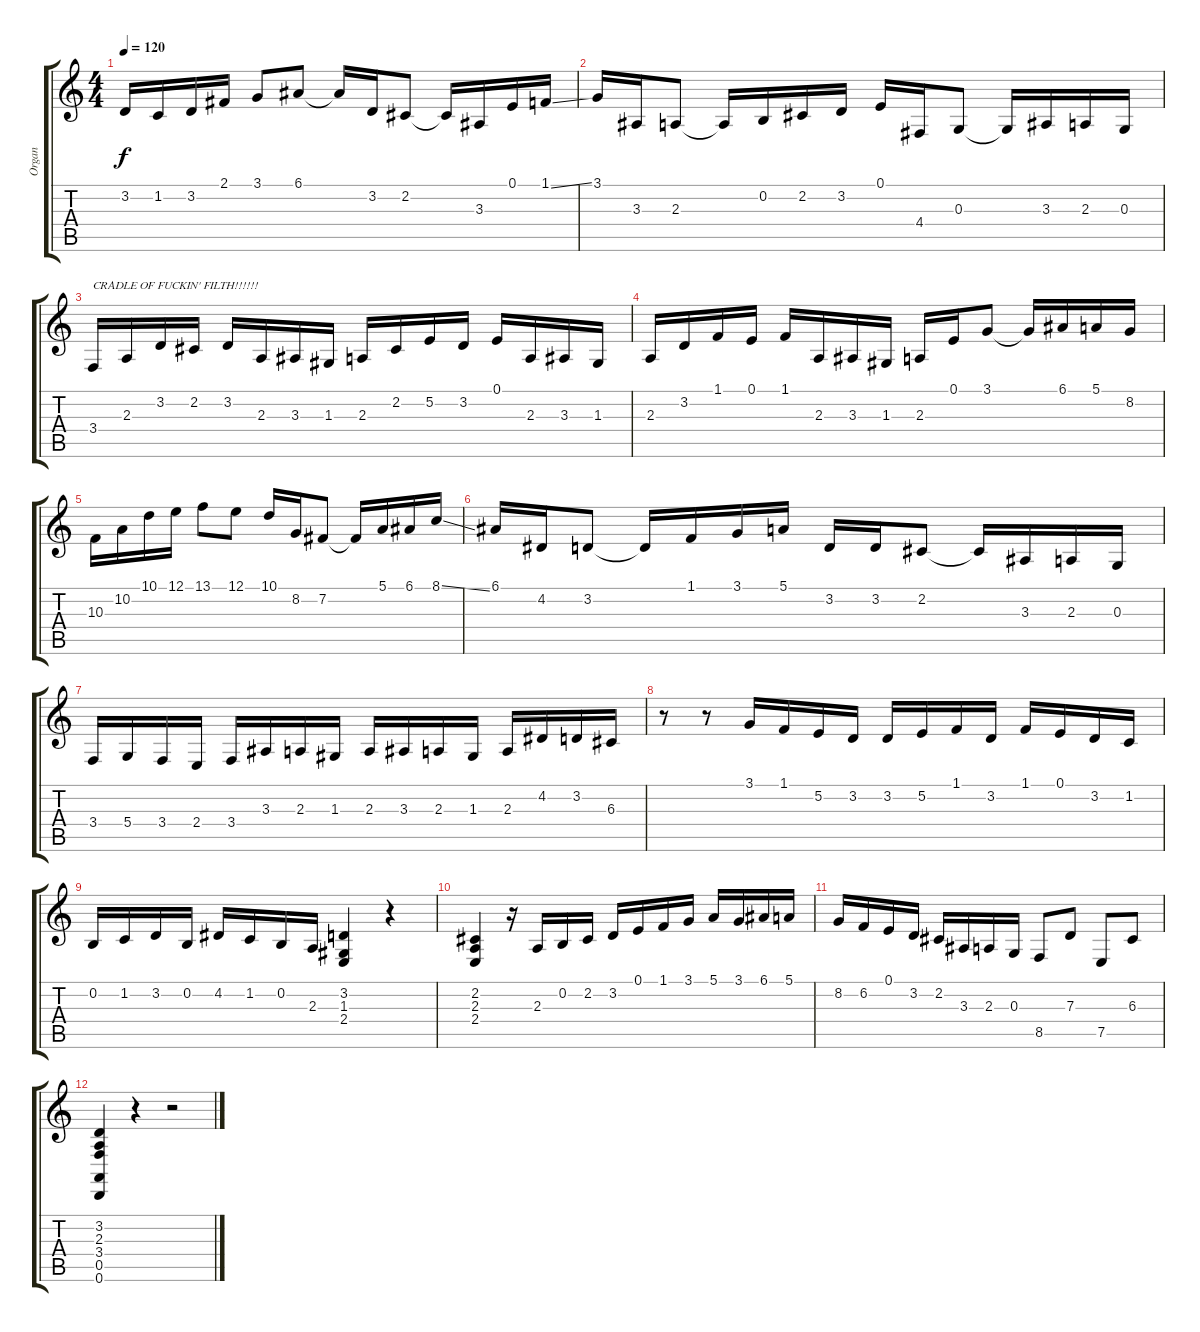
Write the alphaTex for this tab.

\track ("Organ " "Organ ") {instrument churchorgan}
\staff {score tabs}
\tuning (E4 B3 G3 D3 A2 D2) {hide}
\ts (4 4)
\tempo 120
\clef g2
\ks c
3.2.16{dy f} 1.2.16 3.2.16 2.1.16 3.1.8 6.1.8 6.1{t}.16 3.2.16 2.2.8 2.2{t}.16 3.3.16 0.1.16 1.1{ss}.16 |
3.1.16 3.3.16 2.3.8 2.3{t}.16 0.2.16 2.2.16 3.2.16 0.1.16 4.4.16 0.3.8 0.3{t}.16 3.3.16 2.3.16 0.3.16 |
3.4.16{txt "CRADLE OF FUCKIN' FILTH!!!!!!"} 2.3.16 3.2.16 2.2.16 3.2.16 2.3.16 3.3.16 1.3.16 2.3.16 2.2.16 5.2.16 3.2.16 0.1.16 2.3.16 3.3.16 1.3.16 |
2.3.16 3.2.16 1.1.16 0.1.16 1.1.16 2.3.16 3.3.16 1.3.16 2.3.16 0.1.16 3.1.8 3.1{t}.16 6.1.16 5.1.16 8.2.16 |
10.3.16 10.2.16 10.1.16 12.1.16 13.1.8 12.1.8 10.1.16 8.2.16 7.2.8 7.2{t}.16 5.1.16 6.1.16 8.1{ss}.16 |
6.1.16 4.2.16 3.2.8 3.2{t}.16 1.1.16 3.1.16 5.1.16 3.2.16 3.2.16 2.2.8 2.2{t}.16 3.3.16 2.3.16 0.3.16 |
3.4.16 5.4.16 3.4.16 2.4.16 3.4.16 3.3.16 2.3.16 1.3.16 2.3.16 3.3.16 2.3.16 1.3.16 2.3.16 4.2.16 3.2.16 6.3.16 |
r.8 r.8 3.1.16 1.1.16 5.2.16 3.2.16 3.2.16 5.2.16 1.1.16 3.2.16 1.1.16 0.1.16 3.2.16 1.2.16 |
0.2.16 1.2.16 3.2.16 0.2.16 4.2.16 1.2.16 0.2.16 2.3.16 (3.2 1.3 2.4).4 r.4 |
(2.2 2.3 2.4).4 r.16 2.3.16 0.2.16 2.2.16 3.2.16 0.1.16 1.1.16 3.1.16 5.1.16 3.1.16 6.1.16 5.1.16 |
8.2.16 6.2.16 0.1.16 3.2.16 2.2.16 3.3.16 2.3.16 0.3.16 8.5.8 7.3.8 7.5.8 6.3.8 |
(3.2 2.3 3.4 0.5 0.6).4 r.4 r.2
